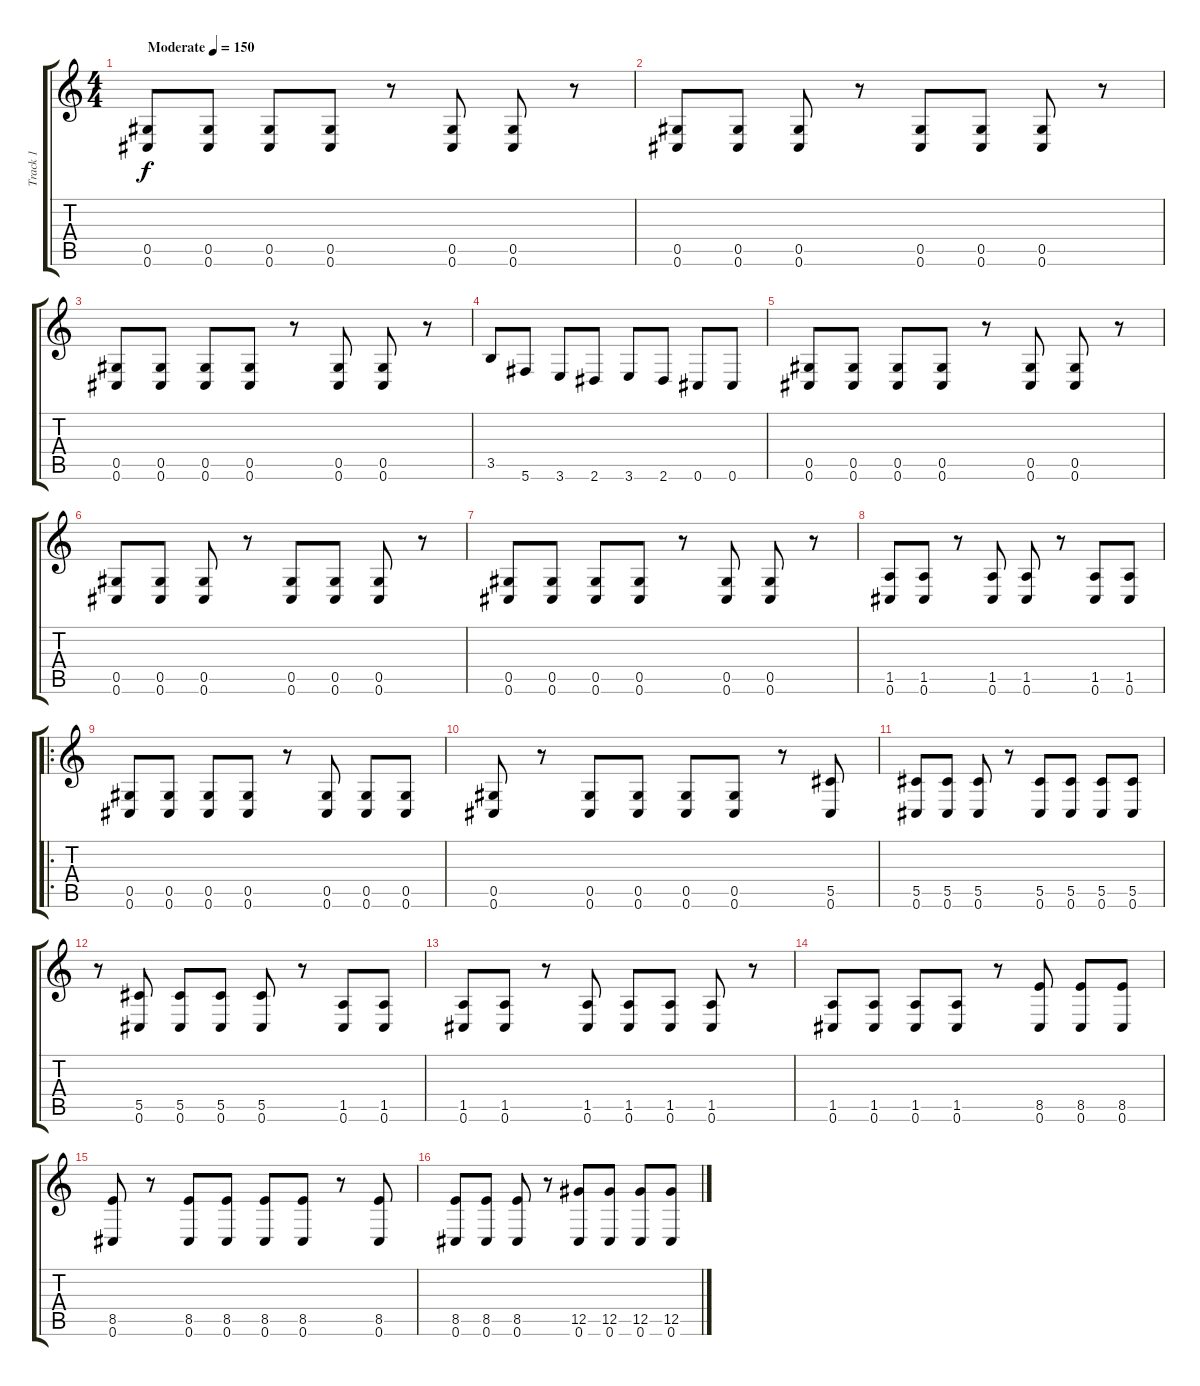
\track ("Track 1" "Track 1") {instrument distortionguitar}
\staff {score tabs}
\tuning (Eb4 Bb3 Gb3 Db3 Ab2 Db2) {hide}
\ts (4 4)
\tempo (150 "Moderate")
\clef g2
\ks c
(0.5 0.6).8{dy f instrument distortionguitar} (0.5 0.6).8 (0.5 0.6).8 (0.5 0.6).8 r.8 (0.5 0.6).8 (0.5 0.6).8 r.8 |
(0.5 0.6).8 (0.5 0.6).8 (0.5 0.6).8 r.8 (0.5 0.6).8 (0.5 0.6).8 (0.5 0.6).8 r.8 |
(0.5 0.6).8 (0.5 0.6).8 (0.5 0.6).8 (0.5 0.6).8 r.8 (0.5 0.6).8 (0.5 0.6).8 r.8 |
3.5.8 5.6.8 3.6.8 2.6.8 3.6.8 2.6.8 0.6.8 0.6.8 |
(0.5 0.6).8 (0.5 0.6).8 (0.5 0.6).8 (0.5 0.6).8 r.8 (0.5 0.6).8 (0.5 0.6).8 r.8 |
(0.5 0.6).8 (0.5 0.6).8 (0.5 0.6).8 r.8 (0.5 0.6).8 (0.5 0.6).8 (0.5 0.6).8 r.8 |
(0.5 0.6).8 (0.5 0.6).8 (0.5 0.6).8 (0.5 0.6).8 r.8 (0.5 0.6).8 (0.5 0.6).8 r.8 |
(1.5 0.6).8 (1.5 0.6).8 r.8 (1.5 0.6).8 (1.5 0.6).8 r.8 (1.5 0.6).8 (1.5 0.6).8 |
\ro
(0.5 0.6).8 (0.5 0.6).8 (0.5 0.6).8 (0.5 0.6).8 r.8 (0.5 0.6).8 (0.5 0.6).8 (0.5 0.6).8 |
(0.5 0.6).8 r.8 (0.5 0.6).8 (0.5 0.6).8 (0.5 0.6).8 (0.5 0.6).8 r.8 (5.5 0.6).8 |
(5.5 0.6).8 (5.5 0.6).8 (5.5 0.6).8 r.8 (5.5 0.6).8 (5.5 0.6).8 (5.5 0.6).8 (5.5 0.6).8 |
r.8 (5.5 0.6).8 (5.5 0.6).8 (5.5 0.6).8 (5.5 0.6).8 r.8 (1.5 0.6).8 (1.5 0.6).8 |
(1.5 0.6).8 (1.5 0.6).8 r.8 (1.5 0.6).8 (1.5 0.6).8 (1.5 0.6).8 (1.5 0.6).8 r.8 |
(1.5 0.6).8 (1.5 0.6).8 (1.5 0.6).8 (1.5 0.6).8 r.8 (8.5 0.6).8 (8.5 0.6).8 (8.5 0.6).8 |
(8.5 0.6).8 r.8 (8.5 0.6).8 (8.5 0.6).8 (8.5 0.6).8 (8.5 0.6).8 r.8 (8.5 0.6).8 |
(8.5 0.6).8 (8.5 0.6).8 (8.5 0.6).8 r.8 (12.5 0.6).8 (12.5 0.6).8 (12.5 0.6).8 (12.5 0.6).8
